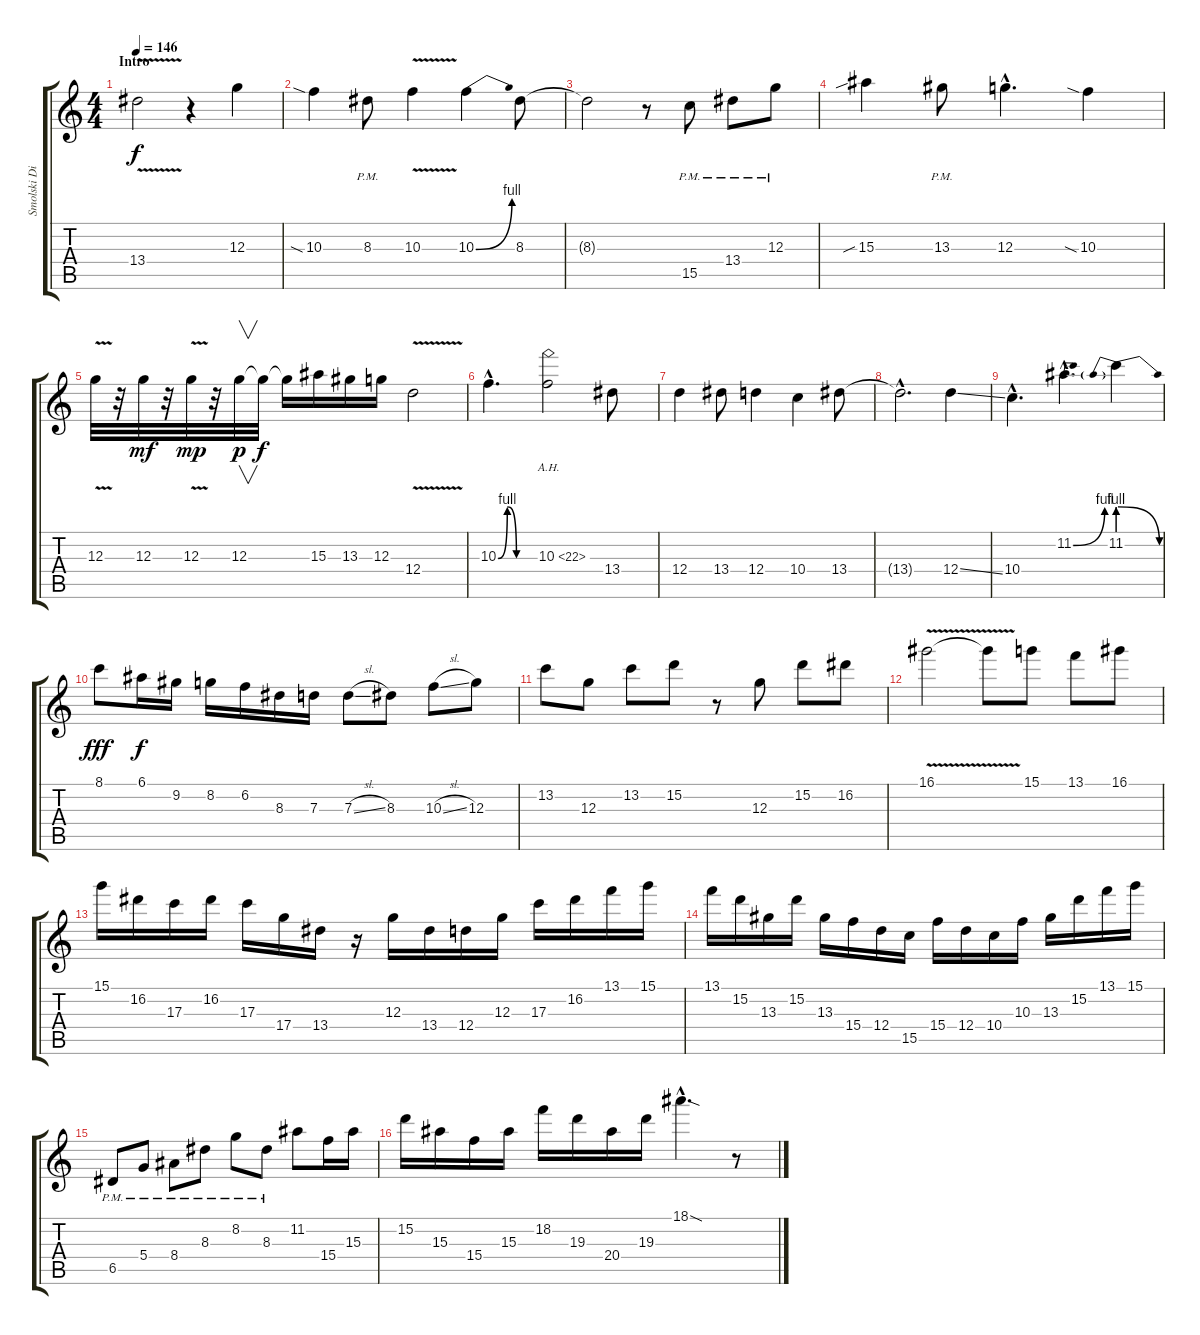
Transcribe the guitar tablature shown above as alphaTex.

\track ("Smolski Dist Solo 2" "Smolski Di") {instrument overdrivenguitar}
\staff {score tabs}
\tuning (E4 B3 G3 D3 A2 E2) {hide}
\ts (4 4)
\section ("" "Intro")
\tempo 146
\clef g2
\ks c
13.4{v}.2{dy f} r.4 12.3.4 |
10.3{sia}.4 8.3{pm}.8 10.3{v}.4 10.3{be (bend 0 0 60 4)}.4 8.3.8 |
8.3{t}.2 r.8 15.5{pm}.8 13.4{pm}.8 12.3{pm}.8 |
15.3{sib}.4 13.3{pm}.8 12.3{hac}.4{d} 10.3{sia}.4 |
12.3{v}.32 r.32 12.3.32{dy mf} r.32 12.3{v}.32{dy mp} r.32 12.3.32{v dy p} 12.3{t}.32{dy f} 12.3{t}.16 15.3.16 13.3.16 12.3.16 12.4{v}.2 |
10.3{be (custom 0 0 15 4 30 0 45 0 60 0) hac}.4{d} 10.3{ah 12}.2 13.4.8 |
12.4.4 13.4.8 12.4.4 10.4.4 13.4.8 |
13.4{hac t}.2{d} 12.4{ss}.4 |
10.4{hac}.4{d} 11.2{be (bend 0 0 60 4) hac}.4{d} 11.2{be (prebendrelease 0 4 60 0)}.4 |
8.1.8{dy fff} 6.1.16{dy f} 9.2.16 8.2.16 6.2.16 8.3.16 7.3.16 7.3{sl}.8 8.3.8 10.3{sl}.8 12.3.8 |
13.2.8 12.3.8 13.2.8 15.2.8 r.8 12.3.8 15.2.8 16.2.8 |
16.1{v}.2 16.1{t}.8 15.1.8 13.1.8 16.1.8 |
15.1.16 16.2.16 17.3.16 16.2.16 17.3.16 17.4.16 13.4.16 r.16 12.3.16 13.4.16 12.4.16 12.3.16 17.3.16 16.2.16 13.1.16 15.1.16 |
13.1.16 15.2.16 13.3.16 15.2.16 13.3.16 15.4.16 12.4.16 15.5.16 15.4.16 12.4.16 10.4.16 10.3.16 13.3.16 15.2.16 13.1.16 15.1.16 |
6.5{pm}.8 5.4{pm}.8 8.4{pm}.8 8.3{pm}.8 8.2{pm}.8 8.3{pm}.8 11.2.8 15.4.16 15.3.16 |
15.2.16 15.3.16 15.4.16 15.3.16 18.2.16 19.3.16 20.4.16 19.3.16 18.1{sod hac}.4{d} r.8
